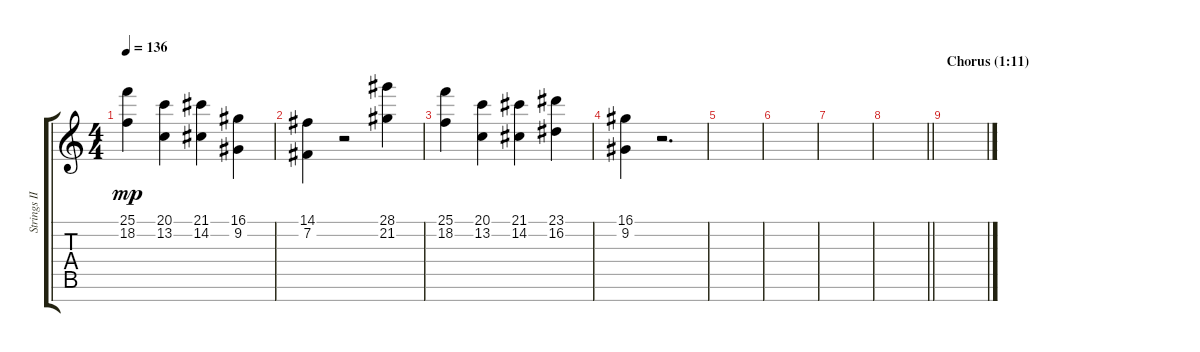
\track ("Strings III" "Strings II") {instrument pizzicatostrings}
\staff {score tabs}
\tuning (E4 B3 G3 D3 A2 E2 B1) {hide}
\ts (4 4)
\tempo 136
\clef g2
\ks c
(25.1 18.2).4{dy mp} (20.1 13.2).4 (21.1 14.2).4 (16.1 9.2).4 |
(14.1 7.2).4 r.2 (28.1 21.2).4 |
(25.1 18.2).4 (20.1 13.2).4 (21.1 14.2).4 (23.1 16.2).4 |
(16.1 9.2).4 r.2{d} |
|
|
|
\barLineRight lightlight
|
\section ("" "Chorus (1:11)")
